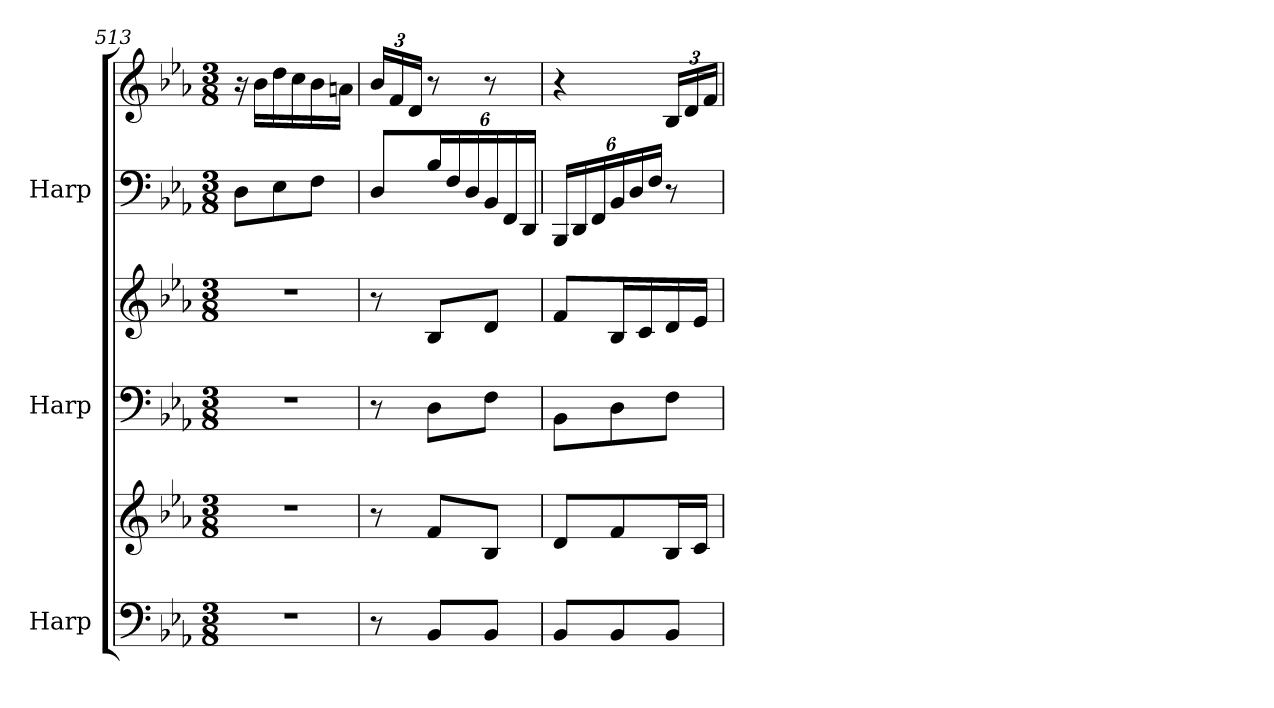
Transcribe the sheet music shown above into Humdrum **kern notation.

**kern	**kern	**kern	**kern	**kern	**kern
*part3	*part3	*part2	*part2	*part1	*part1
*staff6	*staff5	*staff4	*staff3	*staff2	*staff1
*I"Harp	*	*I"Harp	*	*I"Harp	*
*I'Hp	*	*I'Hp	*	*I'Hp	*
*clefF4	*clefG2	*clefF4	*clefG2	*clefF4	*clefG2
*k[b-e-a-]	*k[b-e-a-]	*k[b-e-a-]	*k[b-e-a-]	*k[b-e-a-]	*k[b-e-a-]
*M3/8	*M3/8	*M3/8	*M3/8	*M3/8	*M3/8
=513	=513	=513	=513	=513	=513
4.r	4.r	4.r	4.r	8D\L	16r
.	.	.	.	.	16b-\LL
.	.	.	.	8E-\	16dd\
.	.	.	.	.	16cc\
.	.	.	.	8F\J	16b-\
.	.	.	.	.	16an\JJ
!!LO:LB:g=z
=514	=514	=514	=514	=514	=514
*	*	*	*	*	*Xbrackettup
8r	8r	8r	8r	8D/L	24b-/LL
.	.	.	.	.	24f/
.	.	.	.	.	24d/JJ
*	*	*	*	*Xbrackettup	*
8BB-/L	8f/L	8D\L	8B-/L	24B-/L	8r
.	.	.	.	24F/	.
.	.	.	.	24D/	.
8BB-/J	8B-/J	8F\J	8d/J	24BB-/	8r
.	.	.	.	24FF/	.
.	.	.	.	24DD/JJ	.
=515	=515	=515	=515	=515	=515
8BB-/L	8d/L	8BB-\L	8f/L	24BBB-/LL	4r
.	.	.	.	24DD/	.
.	.	.	.	24FF/	.
8BB-/	8f/	8D\	16B-/L	24BB-/	.
.	.	.	.	24D/	.
.	.	.	16c/	.	.
.	.	.	.	24F/JJ	.
8BB-/J	16B-/L	8F\J	16d/	8r	24B-/LL
.	.	.	.	.	24d/
.	16c/JJ	.	16e-/JJ	.	.
.	.	.	.	.	24f/JJ
=	=	=	=	=	=
*-	*-	*-	*-	*-	*-
